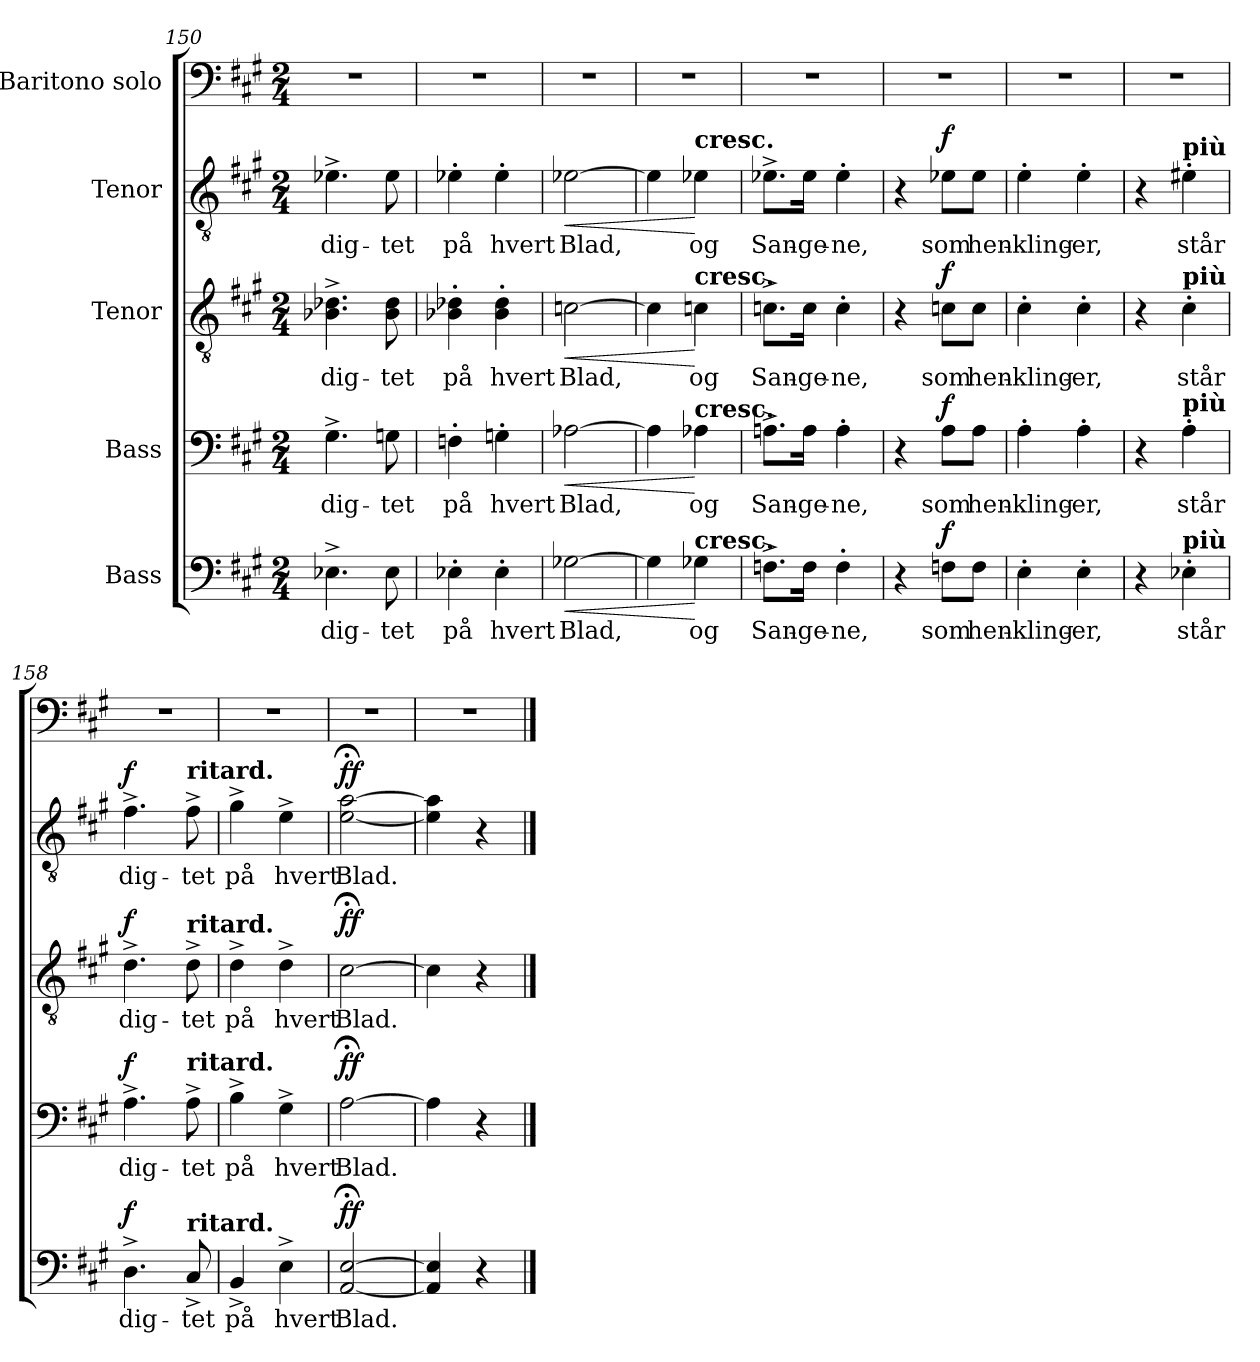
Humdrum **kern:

**kern	**text	**dynam	**kern	**text	**dynam	**kern	**text	**dynam	**kern	**text	**dynam	**kern
*part5	*part5	*part5	*part4	*part4	*part4	*part3	*part3	*part3	*part2	*part2	*part2	*part1
*staff5	*staff5	*staff5	*staff4	*staff4	*staff4	*staff3	*staff3	*staff3	*staff2	*staff2	*staff2	*staff1
*I"Bass	*	*	*I"Bass	*	*	*I"Tenor	*	*	*I"Tenor	*	*	*I"Baritono solo
*clefF4	*	*	*clefF4	*	*	*clefGv2	*	*	*clefGv2	*	*	*clefF4
*k[f#c#g#]	*	*	*k[f#c#g#]	*	*	*k[f#c#g#]	*	*	*k[f#c#g#]	*	*	*k[f#c#g#]
*M2/4	*	*	*M2/4	*	*	*M2/4	*	*	*M2/4	*	*	*M2/4
=150	=150	=150	=150	=150	=150	=150	=150	=150	=150	=150	=150	=150
!	!LO:LY:b	!	!	!LO:LY:b	!	!	!LO:LY:b	!	!	!LO:LY:b	!	!
4.E-X^\	dig-	.	4.G#^\	dig-	.	4.B-X\^ 4.d-X\^	dig-	.	4.e-X^\	dig-	.	2r
!	!LO:LY:b	!	!	!LO:LY:b	!	!	!LO:LY:b	!	!	!LO:LY:b	!	!
8E-\	-tet	.	8Gn\	-tet	.	8B-\ 8d-\	-tet	.	8e-\	-tet	.	.
=151	=151	=151	=151	=151	=151	=151	=151	=151	=151	=151	=151	=151
!	!LO:LY:b	!	!	!LO:LY:b	!	!	!LO:LY:b	!	!	!LO:LY:b	!	!
4E-X'\	på	.	4Fn'\	på	.	4B-X\' 4d-X\'	på	.	4e-X'\	på	.	2r
!	!LO:LY:b	!	!	!LO:LY:b	!	!	!LO:LY:b	!	!	!LO:LY:b	!	!
4E-'\	hvert	.	4Gn'\	hvert	.	4B-\' 4d-\'	hvert	.	4e-'\	hvert	.	.
=152	=152	=152	=152	=152	=152	=152	=152	=152	=152	=152	=152	=152
!	!LO:LY:b	!LO:HP:b	!	!LO:LY:b	!LO:HP:b	!	!LO:LY:b	!LO:HP:b	!	!LO:LY:b	!LO:HP:b	!
[2G-X\	Blad,	<	[2A-X\	Blad,	<	[2cn\	Blad,	<	[2e-X\	Blad,	<	2r
=153	=153	=153	=153	=153	=153	=153	=153	=153	=153	=153	=153	=153
4G-\]	.	.	4A-\]	.	.	4c\]	.	.	4e-\]	.	.	2r
!	!	!	!	!	!	!	!	!	!LO:TX:a:B:t=cresc.	!	!	!
!	!	!	!	!	!	!LO:TX:a:B:t=cresc.	!	!	!	!	!	!
!	!	!	!LO:TX:a:B:t=cresc.	!	!	!	!	!	!	!	!	!
!LO:TX:a:B:t=cresc.	!	!	!	!	!	!	!	!	!	!	!	!
!	!LO:LY:b	!	!	!LO:LY:b	!	!	!LO:LY:b	!	!	!LO:LY:b	!	!
4G-X\	og	[	4A-X\	og	[	4cn\	og	[	4e-X\	og	[	.
=154	=154	=154	=154	=154	=154	=154	=154	=154	=154	=154	=154	=154
!	!LO:LY:b	!	!	!LO:LY:b	!	!	!LO:LY:b	!	!	!LO:LY:b	!	!
8.Fn^\L	San-	.	8.An^\L	San-	.	8.cn^\L	San-	.	8.e-X^\L	San-	.	2r
!	!LO:LY:b	!	!	!LO:LY:b	!	!	!LO:LY:b	!	!	!LO:LY:b	!	!
16F\Jk	-ge-	.	16A\Jk	-ge-	.	16c\Jk	-ge-	.	16e-\Jk	-ge-	.	.
!	!LO:LY:b	!	!	!LO:LY:b	!	!	!LO:LY:b	!	!	!LO:LY:b	!	!
4F'\	-ne,	.	4A'\	-ne,	.	4c'\	-ne,	.	4e-'\	-ne,	.	.
=155	=155	=155	=155	=155	=155	=155	=155	=155	=155	=155	=155	=155
4r	.	.	4r	.	.	4r	.	.	4r	.	.	2r
!	!LO:LY:b	!LO:DY:a	!	!LO:LY:b	!LO:DY:a	!	!LO:LY:b	!LO:DY:a	!	!LO:LY:b	!LO:DY:a	!
8Fn\L	som	f	8A\L	som	f	8cn\L	som	f	8e-X\L	som	f	.
!	!LO:LY:b	!	!	!LO:LY:b	!	!	!LO:LY:b	!	!	!LO:LY:b	!	!
8F\J	hen-	.	8A\J	hen-	.	8c\J	hen-	.	8e-\J	hen-	.	.
=156	=156	=156	=156	=156	=156	=156	=156	=156	=156	=156	=156	=156
!	!LO:LY:b	!	!	!LO:LY:b	!	!	!LO:LY:b	!	!	!LO:LY:b	!	!
4E'\	-kling-	.	4A'\	-kling-	.	4c#'\	-kling-	.	4e'\	-kling-	.	2r
!	!LO:LY:b	!	!	!LO:LY:b	!	!	!LO:LY:b	!	!	!LO:LY:b	!	!
4E'\	-er,	.	4A'\	-er,	.	4c#'\	-er,	.	4e'\	-er,	.	.
=157	=157	=157	=157	=157	=157	=157	=157	=157	=157	=157	=157	=157
4r	.	.	4r	.	.	4r	.	.	4r	.	.	2r
!	!	!	!	!	!	!	!	!	!LO:TX:a:B:t=più	!	!	!
!	!	!	!	!	!	!LO:TX:a:B:t=più	!	!	!	!	!	!
!	!	!	!LO:TX:a:B:t=più	!	!	!	!	!	!	!	!	!
!LO:TX:a:B:t=più	!	!	!	!	!	!	!	!	!	!	!	!
!	!LO:LY:b	!	!	!LO:LY:b	!	!	!LO:LY:b	!	!	!LO:LY:b	!	!
4E-X'\	står	.	4A'\	står	.	4c#'\	står	.	4e#X'\	står	.	.
=158	=158	=158	=158	=158	=158	=158	=158	=158	=158	=158	=158	=158
!	!LO:LY:b	!LO:DY:a	!	!LO:LY:b	!LO:DY:a	!	!LO:LY:b	!LO:DY:a	!	!LO:LY:b	!LO:DY:a	!
4.D^\	dig-	f	4.A^\	dig-	f	4.d^\	dig-	f	4.f#^\	dig-	f	2r
!	!	!	!	!	!	!	!	!	!LO:TX:a:B:t=ritard.	!	!	!
!	!	!	!	!	!	!LO:TX:a:B:t=ritard.	!	!	!	!	!	!
!	!	!	!LO:TX:a:B:t=ritard.	!	!	!	!	!	!	!	!	!
!LO:TX:a:B:t=ritard.	!	!	!	!	!	!	!	!	!	!	!	!
!	!LO:LY:b	!	!	!LO:LY:b	!	!	!LO:LY:b	!	!	!LO:LY:b	!	!
8C#^/	-tet	.	8A^\	-tet	.	8d^\	-tet	.	8f#^\	-tet	.	.
=159	=159	=159	=159	=159	=159	=159	=159	=159	=159	=159	=159	=159
!	!LO:LY:b	!	!	!LO:LY:b	!	!	!LO:LY:b	!	!	!LO:LY:b	!	!
4BB^/	på	.	4B^\	på	.	4d^\	på	.	4g#^\	på	.	2r
!	!LO:LY:b	!	!	!LO:LY:b	!	!	!LO:LY:b	!	!	!LO:LY:b	!	!
4E^\	hvert	.	4G#^\	hvert	.	4d^\	hvert	.	4e^\	hvert	.	.
!!LO:LB:g=z
=160	=160	=160	=160	=160	=160	=160	=160	=160	=160	=160	=160	=160
!	!LO:LY:b	!LO:DY:a	!	!LO:LY:b	!LO:DY:a	!	!LO:LY:b	!LO:DY:a	!	!LO:LY:b	!LO:DY:a	!
[2AA/;< [2E/;<	Blad.	ff	[2A;<\	Blad.	ff	[2c#;<\	Blad.	ff	[2e\;< [2a\;<	Blad.	ff	2r
=161	=161	=161	=161	=161	=161	=161	=161	=161	=161	=161	=161	=161
4AA/] 4E/]	.	.	4A\]	.	.	4c#\]	.	.	4e\] 4a\]	.	.	2r
4r	.	.	4r	.	.	4r	.	.	4r	.	.	.
==	==	==	==	==	==	==	==	==	==	==	==	==
*-	*-	*-	*-	*-	*-	*-	*-	*-	*-	*-	*-	*-
